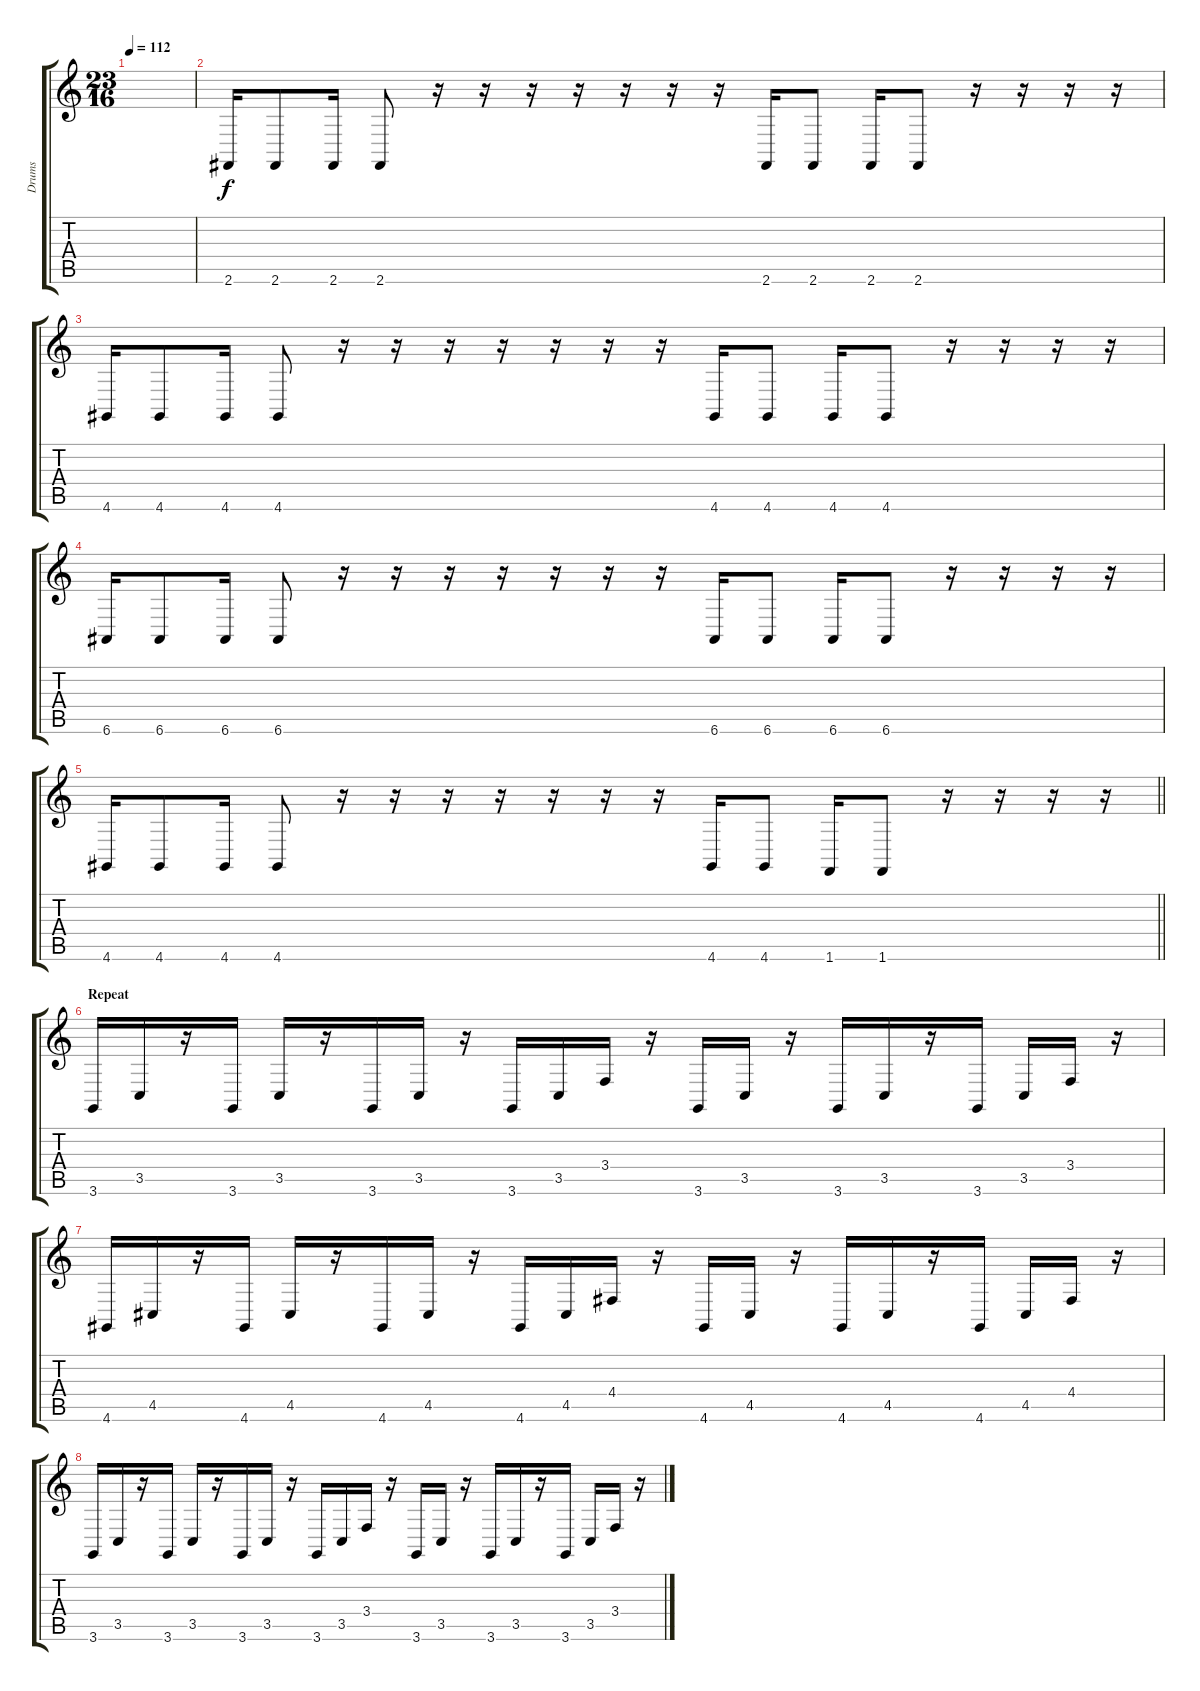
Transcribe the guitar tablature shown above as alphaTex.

\track ("Drums" "Drums") {instrument timpani}
\staff {score tabs}
\tuning (E4 B3 G3 D3 A2 E2) {hide}
\ts (23 16)
\tempo 112
\clef g2
\ks c
|
2.6.16 2.6.8 2.6.16 2.6.8 r.16 r.16 r.16 r.16 r.16 r.16 r.16 2.6.16 2.6.8 2.6.16 2.6.8 r.16 r.16 r.16 r.16 |
4.6.16 4.6.8 4.6.16 4.6.8 r.16 r.16 r.16 r.16 r.16 r.16 r.16 4.6.16 4.6.8 4.6.16 4.6.8 r.16 r.16 r.16 r.16 |
6.6.16 6.6.8 6.6.16 6.6.8 r.16 r.16 r.16 r.16 r.16 r.16 r.16 6.6.16 6.6.8 6.6.16 6.6.8 r.16 r.16 r.16 r.16 |
\barLineRight lightlight
4.6.16 4.6.8 4.6.16 4.6.8 r.16 r.16 r.16 r.16 r.16 r.16 r.16 4.6.16 4.6.8 1.6.16 1.6.8 r.16 r.16 r.16 r.16 |
\section ("" "Repeat")
3.6.16 3.5.16 r.16 3.6.16 3.5.16 r.16 3.6.16 3.5.16 r.16 3.6.16 3.5.16 3.4.16 r.16 3.6.16 3.5.16 r.16 3.6.16 3.5.16 r.16 3.6.16 3.5.16 3.4.16 r.16 |
4.6.16 4.5.16 r.16 4.6.16 4.5.16 r.16 4.6.16 4.5.16 r.16 4.6.16 4.5.16 4.4.16 r.16 4.6.16 4.5.16 r.16 4.6.16 4.5.16 r.16 4.6.16 4.5.16 4.4.16 r.16 |
3.6.16 3.5.16 r.16 3.6.16 3.5.16 r.16 3.6.16 3.5.16 r.16 3.6.16 3.5.16 3.4.16 r.16 3.6.16 3.5.16 r.16 3.6.16 3.5.16 r.16 3.6.16 3.5.16 3.4.16 r.16
